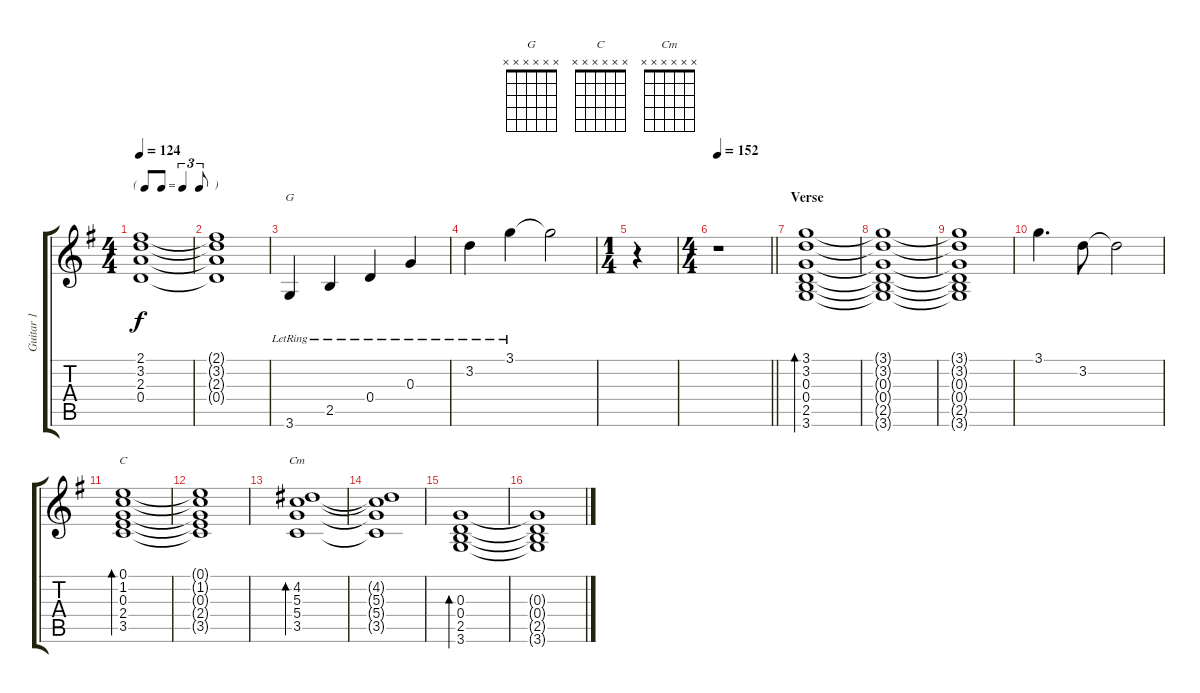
\track ("Guitar 1" "Guitar 1") {instrument overdrivenguitar}
\staff {score tabs}
\tuning (E4 B3 G3 D3 A2 E2) {hide}
\chord ("G" x x x x x x)
\chord ("C" x x x x x x)
\chord ("Cm" x x x x x x)
\ts (4 4)
\tf triplet8th
\tempo 124
\clef g2
\ks g
(2.1{t} 3.2{t} 2.3{t} 0.4{t}).1{dy f} |
(2.1{t} 3.2{t} 2.3{t} 0.4{t}).1 |
3.6{lr}.4{ch "G"} 2.5{lr}.4 0.4{lr}.4 0.3{lr}.4 |
3.2{lr}.4 3.1{lr}.4 3.1{t}.2 |
\ts (1 4)
r.4 |
\ts (4 4)
\tempo 152
\barLineRight lightlight
r.1 |
\section ("" "Verse")
(3.1 3.2 0.3 0.4 2.5 3.6).1{bd 60} |
(3.1{t} 3.2{t} 0.3{t} 0.4{t} 2.5{t} 3.6{t}).1 |
(3.1{t} 3.2{t} 0.3{t} 0.4{t} 2.5{t} 3.6{t}).1 |
3.1.4{d} 3.2.8 3.2{t}.2 |
(0.1 1.2 0.3 2.4 3.5).1{bd 60 ch "C"} |
(0.1{t} 1.2{t} 0.3{t} 2.4{t} 3.5{t}).1 |
(4.2 5.3 5.4 3.5).1{bd 60 ch "Cm"} |
(4.2{t} 5.3{t} 5.4{t} 3.5{t}).1 |
(0.3 0.4 2.5 3.6).1{bd 60} |
(0.3{t} 0.4{t} 2.5{t} 3.6{t}).1
